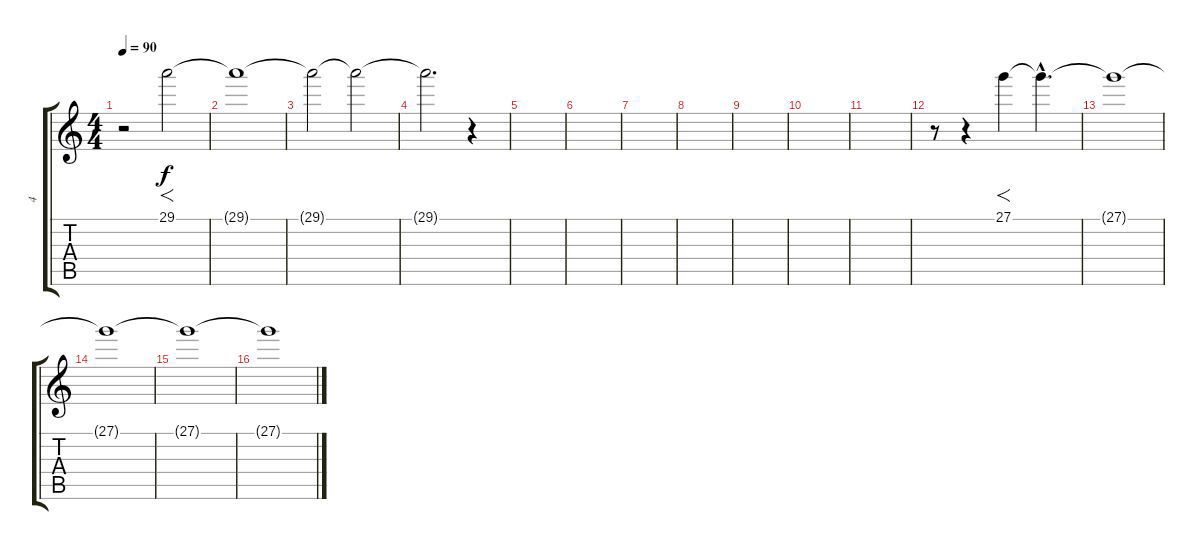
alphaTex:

\track ("4" "4") {instrument stringensemble1}
\staff {score tabs}
\tuning (E4 B3 G3 D3 A2 E2) {hide}
\ts (4 4)
\tempo 90
\clef g2
\ks c
r.2{dy f volume 6} 29.1.2{f} |
29.1{t}.1 |
29.1{t}.2{volume 0} 29.1{t}.2 |
29.1{t}.2{d} r.4 |
|
|
|
|
|
|
|
r.8 r.4 27.1.4{f} 27.1{hac t}.4{d} |
27.1{t}.1 |
27.1{t}.1 |
27.1{t}.1 |
27.1{t}.1{volume 0}
